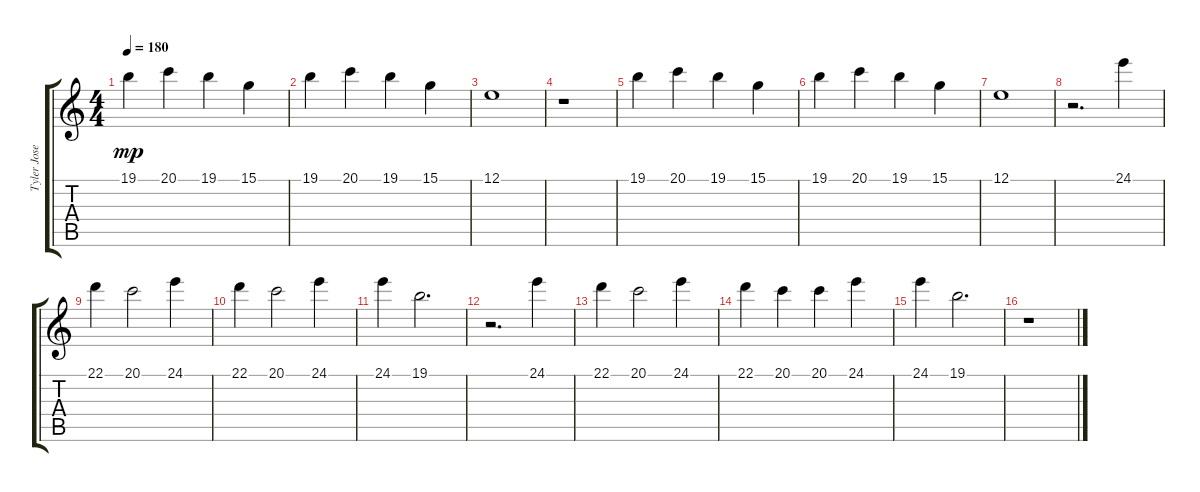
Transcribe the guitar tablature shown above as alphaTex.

\track ("Tyler Joseph Vocal" "Tyler Jose") {instrument acousticgrandpiano}
\staff {score tabs}
\tuning (E4 B3 G3 D3 A2 E2) {hide}
\ts (4 4)
\tempo 180
\clef g2
\ks c
19.1.4{dy mp instrument acousticgrandpiano} 20.1.4 19.1.4 15.1.4 |
19.1.4 20.1.4 19.1.4 15.1.4 |
12.1.1 |
r.1 |
19.1.4 20.1.4 19.1.4 15.1.4 |
19.1.4 20.1.4 19.1.4 15.1.4 |
12.1.1 |
r.2{d} 24.1.4 |
22.1.4 20.1.2 24.1.4 |
22.1.4 20.1.2 24.1.4 |
24.1.4 19.1.2{d} |
r.2{d} 24.1.4 |
22.1.4 20.1.2 24.1.4 |
22.1.4 20.1.4 20.1.4 24.1.4 |
24.1.4 19.1.2{d} |
r.1
